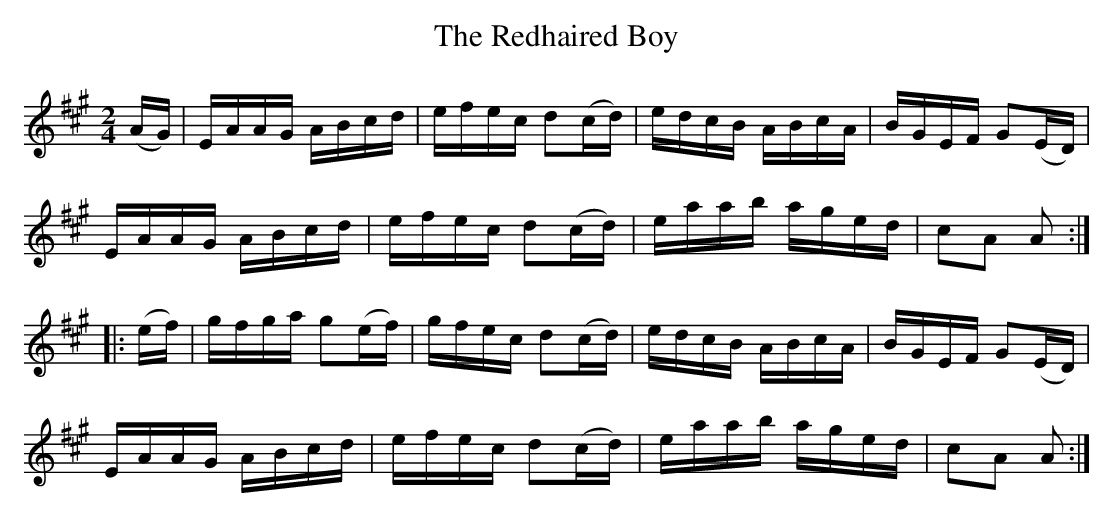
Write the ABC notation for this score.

X:1
T:The Redhaired Boy
M:2/4
L:1/16
K:A
(AG)|EAAG ABcd|efec d2(cd)|edcB ABcA|BGEF G2(ED)|
EAAG ABcd|efec d2(cd)|eaab aged|c2A2 A2:|
|:(ef)|gfga g2(ef)|gfec d2(cd)|edcB ABcA|BGEF G2(ED)|
EAAG ABcd|efec d2(cd)|eaab aged|c2A2 A2:|
